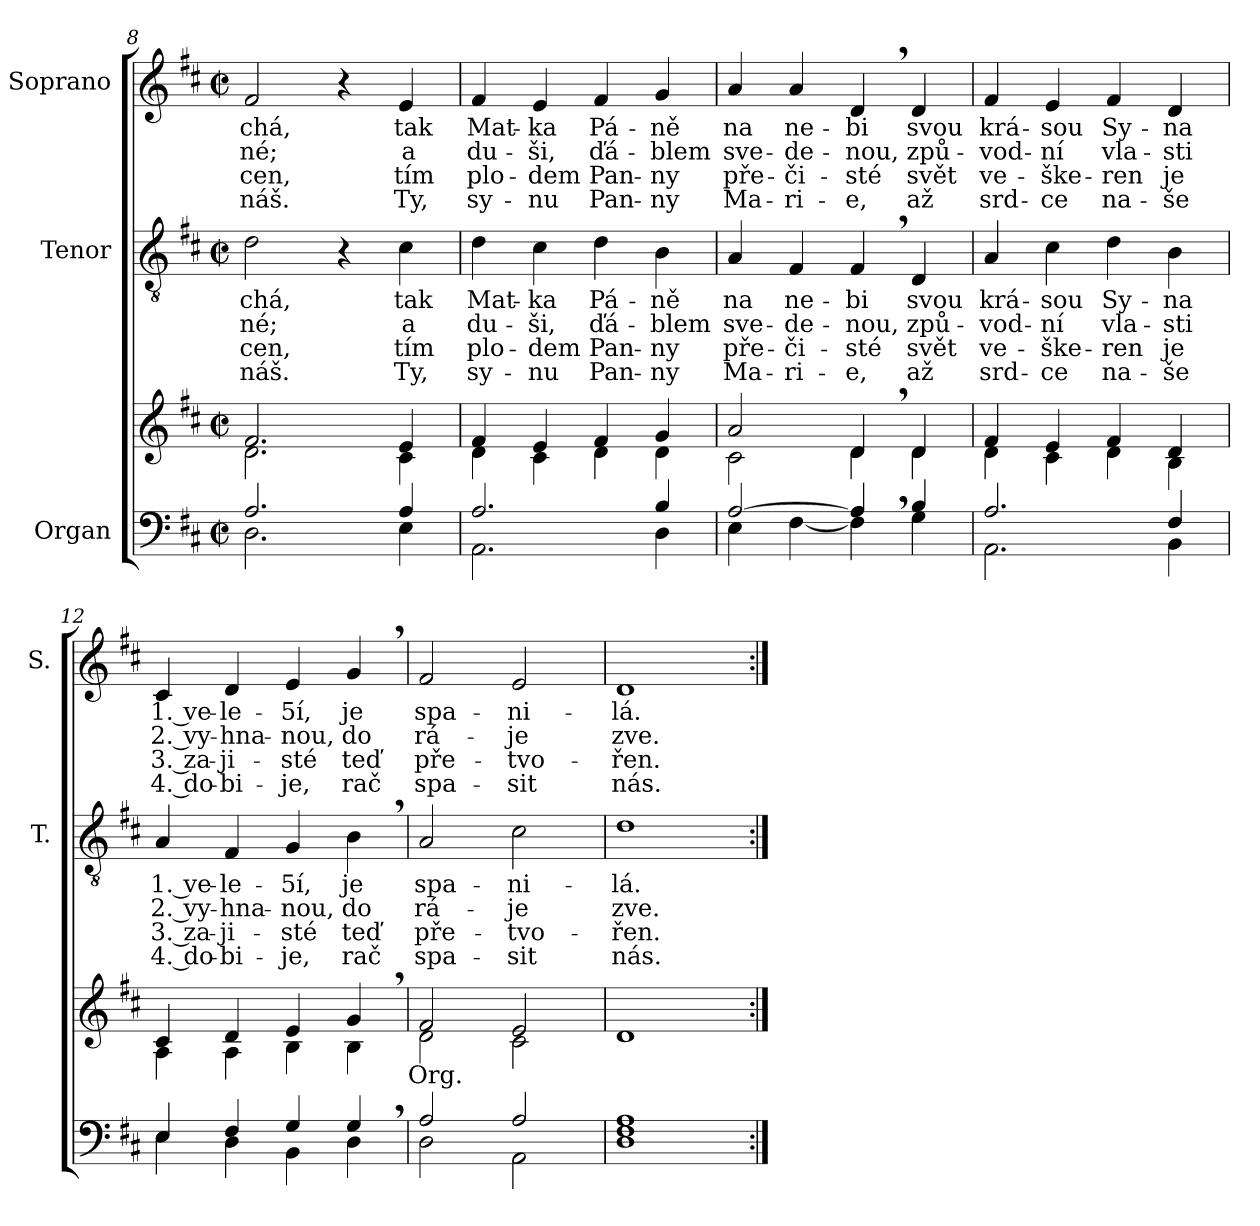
**kern	**kern	**kern	**text	**text	**text	**text	**kern	**text	**text	**text	**text
*part3	*part3	*part2	*part2	*part2	*part2	*part2	*part1	*part1	*part1	*part1	*part1
*staff4	*staff3	*staff2	*staff2	*staff2	*staff2	*staff2	*staff1	*staff1	*staff1	*staff1	*staff1
*I"Organ	*	*I"Tenor	*	*	*	*	*I"Soprano	*	*	*	*
*	*	*I'T.	*	*	*	*	*I'S.	*	*	*	*
*clefF4	*clefG2	*clefGv2	*	*	*	*	*clefG2	*	*	*	*
*k[f#c#]	*k[f#c#]	*k[f#c#]	*	*	*	*	*k[f#c#]	*	*	*	*
*D:	*D:	*D:	*	*	*	*	*D:	*	*	*	*
*M2/2	*M2/2	*M2/2	*	*	*	*	*M2/2	*	*	*	*
*met(c|)	*met(c|)	*met(c|)	*	*	*	*	*met(c|)	*	*	*	*
=8	=8	=8	=8	=8	=8	=8	=8	=8	=8	=8	=8
*^	*^	*	*	*	*	*	*	*	*	*	*
!	!	!	!	!	!LO:LY:a	!LO:LY:a	!LO:LY:a	!LO:LY:a	!	!LO:LY:b	!LO:LY:b	!LO:LY:b	!LO:LY:b
2.A/	2.D\	2.f#/	2.d\	2d\	-chá,	-né;	-cen,	náš.	2f#/	-chá,	-né;	-cen,	náš.
.	.	.	.	4r	.	.	.	.	4r	.	.	.	.
!	!	!	!	!	!LO:LY:a	!LO:LY:a	!LO:LY:a	!LO:LY:a	!	!LO:LY:b	!LO:LY:b	!LO:LY:b	!LO:LY:b
4A/	4E\	4e/	4c#\	4c#\	tak	a	tím	Ty,	4e/	tak	a	tím	Ty,
=9	=9	=9	=9	=9	=9	=9	=9	=9	=9	=9	=9	=9	=9
!	!	!	!	!	!LO:LY:a	!LO:LY:a	!LO:LY:a	!LO:LY:a	!	!LO:LY:b	!LO:LY:b	!LO:LY:b	!LO:LY:b
2.A/	2.AA\	4f#/	4d\	4d\	Mat-	du-	plo-	sy-	4f#/	Mat-	du-	plo-	sy-
!	!	!	!	!	!LO:LY:a	!LO:LY:a	!LO:LY:a	!LO:LY:a	!	!LO:LY:b	!LO:LY:b	!LO:LY:b	!LO:LY:b
.	.	4e/	4c#\	4c#\	-ka	-ši,	-dem	-nu	4e/	-ka	-ši,	-dem	-nu
!	!	!	!	!	!LO:LY:a	!LO:LY:a	!LO:LY:a	!LO:LY:a	!	!LO:LY:b	!LO:LY:b	!LO:LY:b	!LO:LY:b
.	.	4f#/	4d\	4d\	Pá-	ďá-	Pan-	Pan-	4f#/	Pá-	ďá-	Pan-	Pan-
!	!	!	!	!	!LO:LY:a	!LO:LY:a	!LO:LY:a	!LO:LY:a	!	!LO:LY:b	!LO:LY:b	!LO:LY:b	!LO:LY:b
4B/	4D\	4g/	4d\	4B\	-ně	-blem	-ny	-ny	4g/	-ně	-blem	-ny	-ny
=10	=10	=10	=10	=10	=10	=10	=10	=10	=10	=10	=10	=10	=10
!	!	!	!	!	!LO:LY:a	!LO:LY:a	!LO:LY:a	!LO:LY:a	!	!LO:LY:b	!LO:LY:b	!LO:LY:b	!LO:LY:b
[>2A/	4E\	2a/	2c#\	4A/	na	sve-	pře-	Ma-	4a/	na	sve-	pře-	Ma-
!	!	!	!	!	!LO:LY:a	!LO:LY:a	!LO:LY:a	!LO:LY:a	!	!LO:LY:b	!LO:LY:b	!LO:LY:b	!LO:LY:b
.	[<4F#\	.	.	4F#/	ne-	-de-	-či-	-ri-	4a/	ne-	-de-	-či-	-ri-
!	!	!	!	!	!LO:LY:a	!LO:LY:a	!LO:LY:a	!LO:LY:a	!	!LO:LY:b	!LO:LY:b	!LO:LY:b	!LO:LY:b
4A,>/]	4F#\]	4d,>/	4d\	4F#,>/	-bi	-nou,	-sté	-e,	4d,>/	-bi	-nou,	-sté	-e,
!	!	!	!	!	!LO:LY:a	!LO:LY:a	!LO:LY:a	!LO:LY:a	!	!LO:LY:b	!LO:LY:b	!LO:LY:b	!LO:LY:b
4B/	4G\	4d/	4d\	4D/	svou	způ-	svět	až	4d/	svou	způ-	svět	až
=11	=11	=11	=11	=11	=11	=11	=11	=11	=11	=11	=11	=11	=11
!	!	!	!	!	!LO:LY:a	!LO:LY:a	!LO:LY:a	!LO:LY:a	!	!LO:LY:b	!LO:LY:b	!LO:LY:b	!LO:LY:b
2.A/	2.AA\	4f#/	4d\	4A/	krá-	-vod-	ve-	srd-	4f#/	krá-	-vod-	ve-	srd-
!	!	!	!	!	!LO:LY:a	!LO:LY:a	!LO:LY:a	!LO:LY:a	!	!LO:LY:b	!LO:LY:b	!LO:LY:b	!LO:LY:b
.	.	4e/	4c#\	4c#\	-sou	-ní	-ške-	-ce	4e/	-sou	-ní	-ške-	-ce
!	!	!	!	!	!LO:LY:a	!LO:LY:a	!LO:LY:a	!LO:LY:a	!	!LO:LY:b	!LO:LY:b	!LO:LY:b	!LO:LY:b
.	.	4f#/	4d\	4d\	Sy-	vla-	-ren	na-	4f#/	Sy-	vla-	-ren	na-
!	!	!	!	!	!LO:LY:a	!LO:LY:a	!LO:LY:a	!LO:LY:a	!	!LO:LY:b	!LO:LY:b	!LO:LY:b	!LO:LY:b
4F#/	4BB\	4d/	4B\	4B\	-na	-sti	je	-še	4d/	-na	-sti	je	-še
!!LO:PB:g=z
=12	=12	=12	=12	=12	=12	=12	=12	=12	=12	=12	=12	=12	=12
!	!	!	!	!	!LO:LY:a:rj	!LO:LY:a:rj	!LO:LY:a:rj	!LO:LY:a:rj	!	!LO:LY:b:rj	!LO:LY:b:rj	!LO:LY:b:rj	!LO:LY:b:rj
4E/	4E\	4c#/	4A\	4A/	1. ve-	2. vy-	3. za-	4. do-	4c#/	1. ve-	2. vy-	3. za-	4. do-
!	!	!	!	!	!LO:LY:a	!LO:LY:a	!LO:LY:a	!LO:LY:a	!	!LO:LY:b	!LO:LY:b	!LO:LY:b	!LO:LY:b
4F#/	4D\	4d/	4A\	4F#/	-le-	-hna-	-ji-	-bi-	4d/	-le-	-hna-	-ji-	-bi-
!	!	!	!	!	!LO:LY:a	!LO:LY:a	!LO:LY:a	!LO:LY:a	!	!LO:LY:b	!LO:LY:b	!LO:LY:b	!LO:LY:b
4G/	4BB\	4e/	4B\	4G/	-5í,	-nou,	-sté	-je,	4e/	-5í,	-nou,	-sté	-je,
!	!	!	!	!	!LO:LY:a	!LO:LY:a	!LO:LY:a	!LO:LY:a	!	!LO:LY:b	!LO:LY:b	!LO:LY:b	!LO:LY:b
4G,>/	4D\	4g,>/	4B\	4B,>\	je	do	teď	rač	4g,>/	je	do	teď	rač
!	!	!	!LO:TX:b:t=Org.	!	!	!	!	!	!	!	!	!	!
=13	=13	=13	=13	=13	=13	=13	=13	=13	=13	=13	=13	=13	=13
!	!	!	!	!	!LO:LY:a	!LO:LY:a	!LO:LY:a	!LO:LY:a	!	!LO:LY:b	!LO:LY:b	!LO:LY:b	!LO:LY:b
2A/	2D\	2f#/	2d\	2A/	spa-	rá-	pře-	spa-	2f#/	spa-	rá-	pře-	spa-
!	!	!	!	!	!LO:LY:a	!LO:LY:a	!LO:LY:a	!LO:LY:a	!	!LO:LY:b	!LO:LY:b	!LO:LY:b	!LO:LY:b
2A/	2AA\	2e/	2c#\	2c#\	-ni-	-je	-tvo-	-sit	2e/	-ni-	-je	-tvo-	-sit
=14	=14	=14	=14	=14	=14	=14	=14	=14	=14	=14	=14	=14	=14
!	!	!	!	!	!LO:LY:a:rj	!LO:LY:a:rj	!LO:LY:a:rj	!LO:LY:a:rj	!	!LO:LY:b:rj	!LO:LY:b:rj	!LO:LY:b:rj	!LO:LY:b:rj
*v	*v	*	*	*	*	*	*	*	*	*	*	*	*
*	*v	*v	*	*	*	*	*	*	*	*	*	*
1D 1F# 1A	1d	1d	-lá.	zve.	-řen.	nás.	1d	-lá.	zve.	-řen.	nás.
=:|!	=:|!	=:|!	=:|!	=:|!	=:|!	=:|!	=:|!	=:|!	=:|!	=:|!	=:|!
*-	*-	*-	*-	*-	*-	*-	*-	*-	*-	*-	*-
